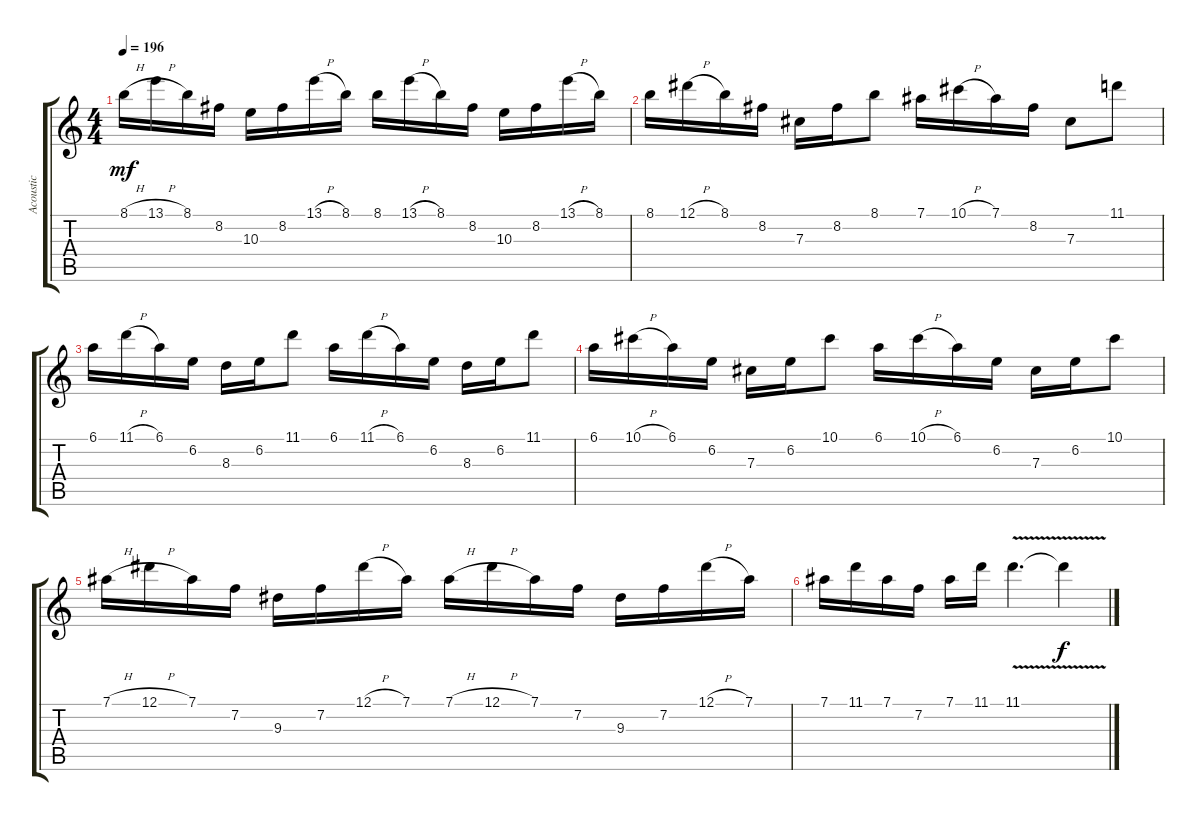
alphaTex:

\track ("Acoustic" "Acoustic") {instrument acousticguitarnylon}
\staff {score tabs}
\tuning (Eb4 Bb3 Gb3 Db3 Ab2 Eb2) {hide}
\ts (4 4)
\tempo 196
\clef g2
\ks c
8.1{h}.16{dy mf} 13.1{h}.16 8.1.16 8.2.16 10.3.16 8.2.16 13.1{h}.16 8.1.16 8.1.16 13.1{h}.16 8.1.16 8.2.16 10.3.16 8.2.16 13.1{h}.16 8.1.16 |
8.1.16 12.1{h}.16 8.1.16 8.2.16 7.3.16 8.2.16 8.1.8 7.1.16 10.1{h}.16 7.1.16 8.2.16 7.3.8 11.1.8 |
6.1.16 11.1{h}.16 6.1.16 6.2.16 8.3.16 6.2.16 11.1.8 6.1.16 11.1{h}.16 6.1.16 6.2.16 8.3.16 6.2.16 11.1.8 |
6.1.16 10.1{h}.16 6.1.16 6.2.16 7.3.16 6.2.16 10.1.8 6.1.16 10.1{h}.16 6.1.16 6.2.16 7.3.16 6.2.16 10.1.8 |
7.1{h}.16 12.1{h}.16 7.1.16 7.2.16 9.3.16 7.2.16 12.1{h}.16 7.1.16 7.1{h}.16 12.1{h}.16 7.1.16 7.2.16 9.3.16 7.2.16 12.1{h}.16 7.1.16 |
7.1.16 11.1.16 7.1.16 7.2.16 7.1.16 11.1.16 11.1{v}.4{d} 11.1{v t}.4{dy f}
